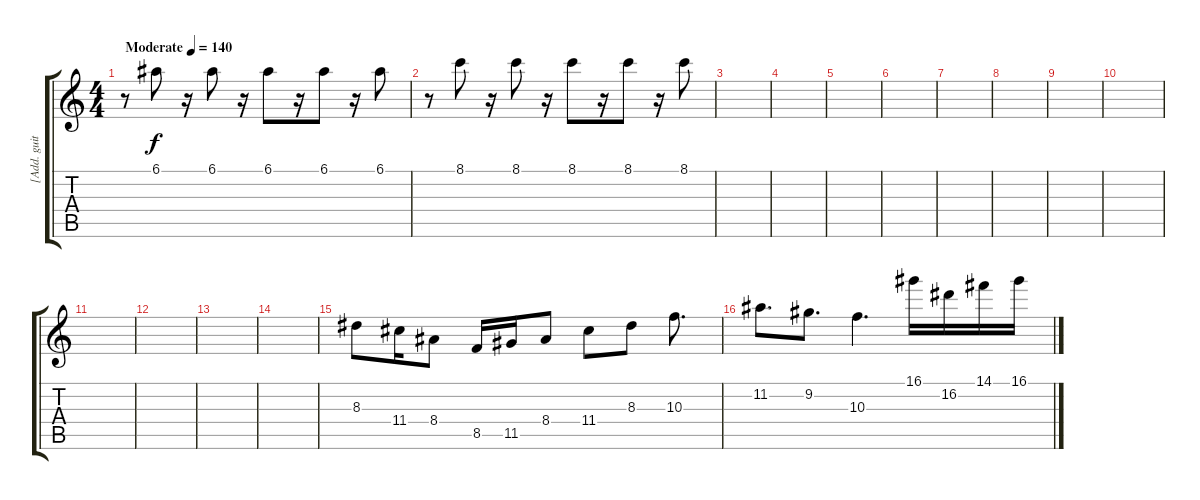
\track ("[Add. guitar]" "[Add. guit") {instrument distortionguitar}
\staff {score tabs}
\tuning (E4 B3 G3 D3 A2 E2) {hide}
\ts (4 4)
\tempo (140 "Moderate")
\clef g2
\ks c
r.8{dy f instrument distortionguitar} 6.1.8 r.16 6.1.8 r.16 6.1.8 r.16 6.1.8 r.16 6.1.8 |
r.8 8.1.8 r.16 8.1.8 r.16 8.1.8 r.16 8.1.8 r.16 8.1.8 |
|
|
|
|
|
|
|
|
|
|
|
|
8.3.8 11.4.16 8.4.8 8.5.16 11.5.16 8.4.8 11.4.8 8.3.8 10.3.8{d} |
11.2.8{d} 9.2.8{d} 10.3.4{d} 16.1.16 16.2.16 14.1.16 16.1.16
